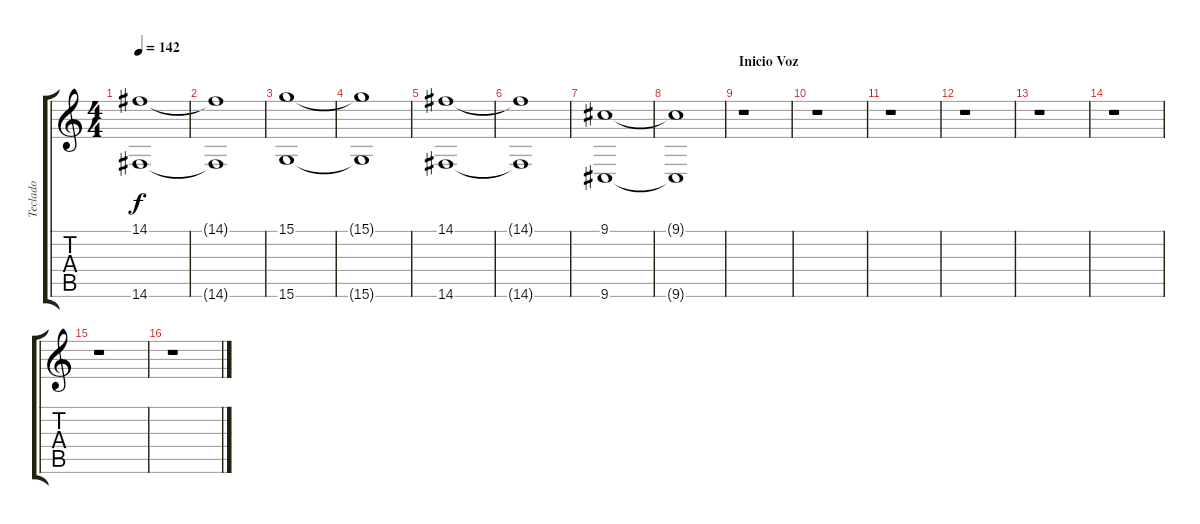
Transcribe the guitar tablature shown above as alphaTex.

\track ("Teclado" "Teclado") {instrument stringensemble1}
\staff {score tabs}
\tuning (E4 B3 G3 D3 A2 E2) {hide}
\ts (4 4)
\tempo 142
\clef g2
\ks c
(14.1 14.6).1{dy f} |
(14.1{t} 14.6{t}).1 |
(15.1 15.6).1 |
(15.1{t} 15.6{t}).1 |
(14.1 14.6).1 |
(14.1{t} 14.6{t}).1 |
(9.1 9.6).1 |
(9.1{t} 9.6{t}).1 |
\section ("" "Inicio Voz")
r.1 |
r.1 |
r.1 |
r.1 |
r.1 |
r.1 |
r.1 |
r.1
